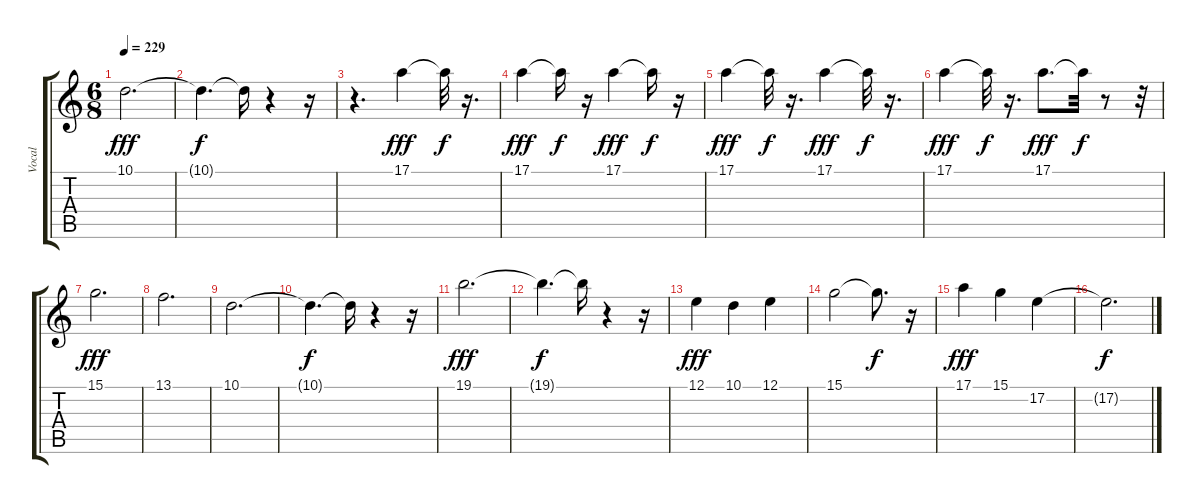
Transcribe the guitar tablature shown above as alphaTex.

\track ("Vocal" "Vocal") {instrument fx5brightness}
\staff {score tabs}
\tuning (E4 B3 G3 D3 A2 E2) {hide}
\ts (6 8)
\tempo 229
\clef g2
\ks c
10.1.2{d dy fff} |
10.1{t}.4{d dy f} 10.1{t}.16 r.4 r.16 |
r.4{d} 17.1.4{dy fff} 17.1{t}.32{dy f} r.16{d} |
17.1.4{dy fff} 17.1{t}.16{dy f} r.16 17.1.4{dy fff} 17.1{t}.16{dy f} r.16 |
17.1.4{dy fff} 17.1{t}.32{dy f} r.16{d} 17.1.4{dy fff} 17.1{t}.32{dy f} r.16{d} |
17.1.4{dy fff} 17.1{t}.32{dy f} r.16{d} 17.1.8{d dy fff} 17.1{t}.32{dy f} r.8 r.32 |
15.1.2{d dy fff} |
13.1.2{d} |
10.1.2{d} |
10.1{t}.4{d dy f} 10.1{t}.16 r.4 r.16 |
19.1.2{d dy fff} |
19.1{t}.4{d dy f} 19.1{t}.16 r.4 r.16 |
12.1.4{dy fff} 10.1.4 12.1.4 |
15.1.2 15.1{t}.8{d dy f} r.16 |
17.1.4{dy fff} 15.1.4 17.2.4 |
17.2{t}.2{d dy f}
